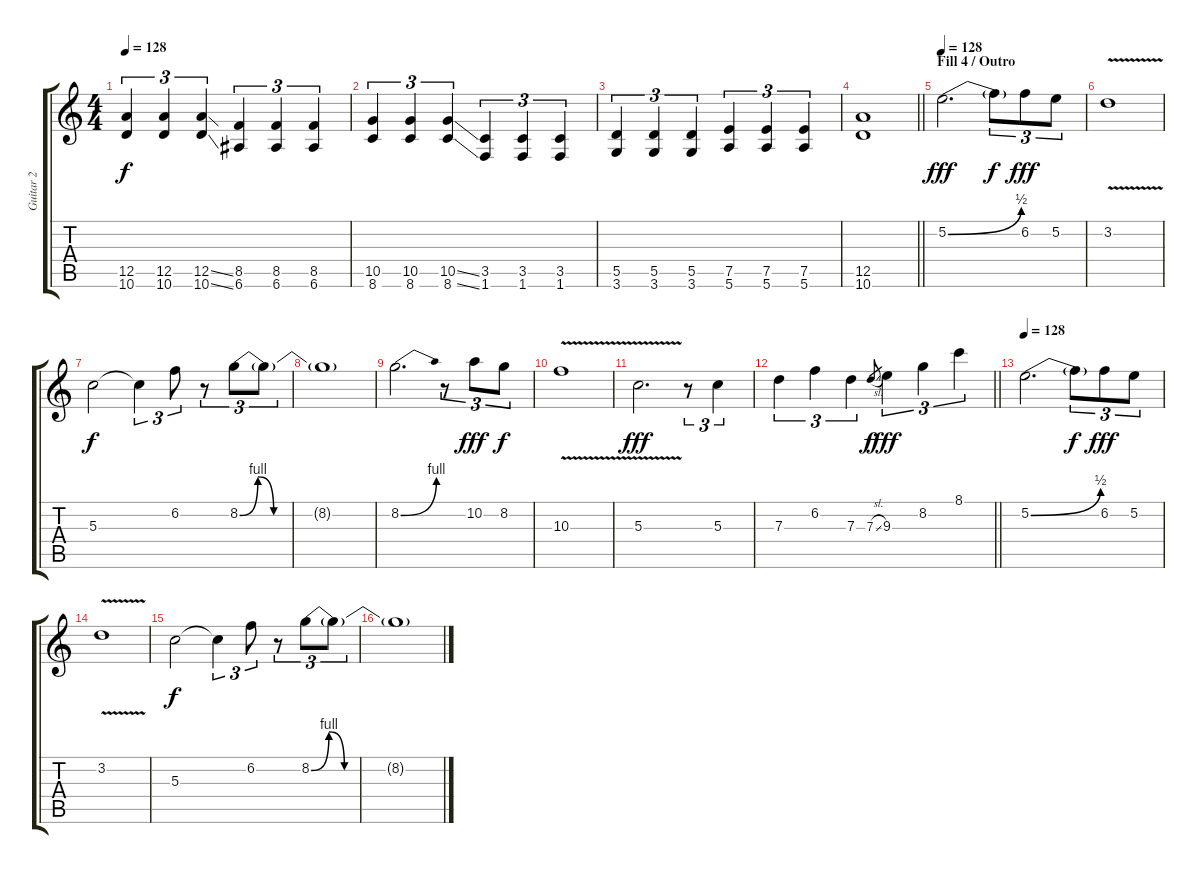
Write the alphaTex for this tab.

\track ("Guitar 2" "Guitar 2") {instrument distortionguitar}
\staff {score tabs}
\tuning (E4 B3 G3 D3 A2 E2) {hide}
\ts (4 4)
\tempo 128
\clef g2
\ks c
(12.5 10.6).4{tu (3 2) dy f} (12.5 10.6).4{tu (3 2)} (12.5{ss} 10.6{ss}).4{tu (3 2)} (8.5 6.6).4{tu (3 2)} (8.5 6.6).4{tu (3 2)} (8.5 6.6).4{tu (3 2)} |
(10.5 8.6).4{tu (3 2)} (10.5 8.6).4{tu (3 2)} (10.5{ss} 8.6{ss}).4{tu (3 2)} (3.5 1.6).4{tu (3 2)} (3.5 1.6).4{tu (3 2)} (3.5 1.6).4{tu (3 2)} |
(5.5 3.6).4{tu (3 2)} (5.5 3.6).4{tu (3 2)} (5.5 3.6).4{tu (3 2)} (7.5 5.6).4{tu (3 2)} (7.5 5.6).4{tu (3 2)} (7.5 5.6).4{tu (3 2)} |
\barLineRight lightlight
(12.5 10.6).1 |
\section ("" "Fill 4 / Outro")
\tempo 128
5.2{be (bend 0 0 60 2)}.2{d dy fff} 5.2{t}.8{tu (3 2) dy f} 6.2.8{tu (3 2) dy fff} 5.2.8{tu (3 2)} |
3.2{v}.1 |
5.3.2{dy f} 5.3{t}.4{tu (3 2)} 6.2.8{tu (3 2)} r.8{tu (3 2)} 8.2{be (custom 0 0 8 4 15 0 60 0)}.8{tu (3 2)} 8.2{t}.8{tu (3 2)} |
8.2{t}.1 |
8.2{be (bend 0 0 60 4)}.2{d} r.8{tu (3 2)} 10.2.8{tu (3 2) dy fff} 8.2.8{tu (3 2) dy f} |
10.3{v}.1 |
5.3{v}.2{d dy fff} r.8{tu (3 2)} 5.3.4{tu (3 2)} |
\barLineRight lightlight
7.3.4{tu (3 2)} 6.2.4{tu (3 2)} 7.3.4{tu (3 2)} 7.3{sl}.8{gr dy f} 9.3.4{tu (3 2) dy fff} 8.2.4{tu (3 2)} 8.1.4{tu (3 2)} |
\tempo 128
5.2{be (bend 0 0 60 2)}.2{d} 5.2{t}.8{tu (3 2) dy f} 6.2.8{tu (3 2) dy fff} 5.2.8{tu (3 2)} |
3.2{v}.1 |
5.3.2{dy f} 5.3{t}.4{tu (3 2)} 6.2.8{tu (3 2)} r.8{tu (3 2)} 8.2{be (custom 0 0 8 4 15 0 60 0)}.8{tu (3 2)} 8.2{t}.8{tu (3 2)} |
8.2{t}.1
